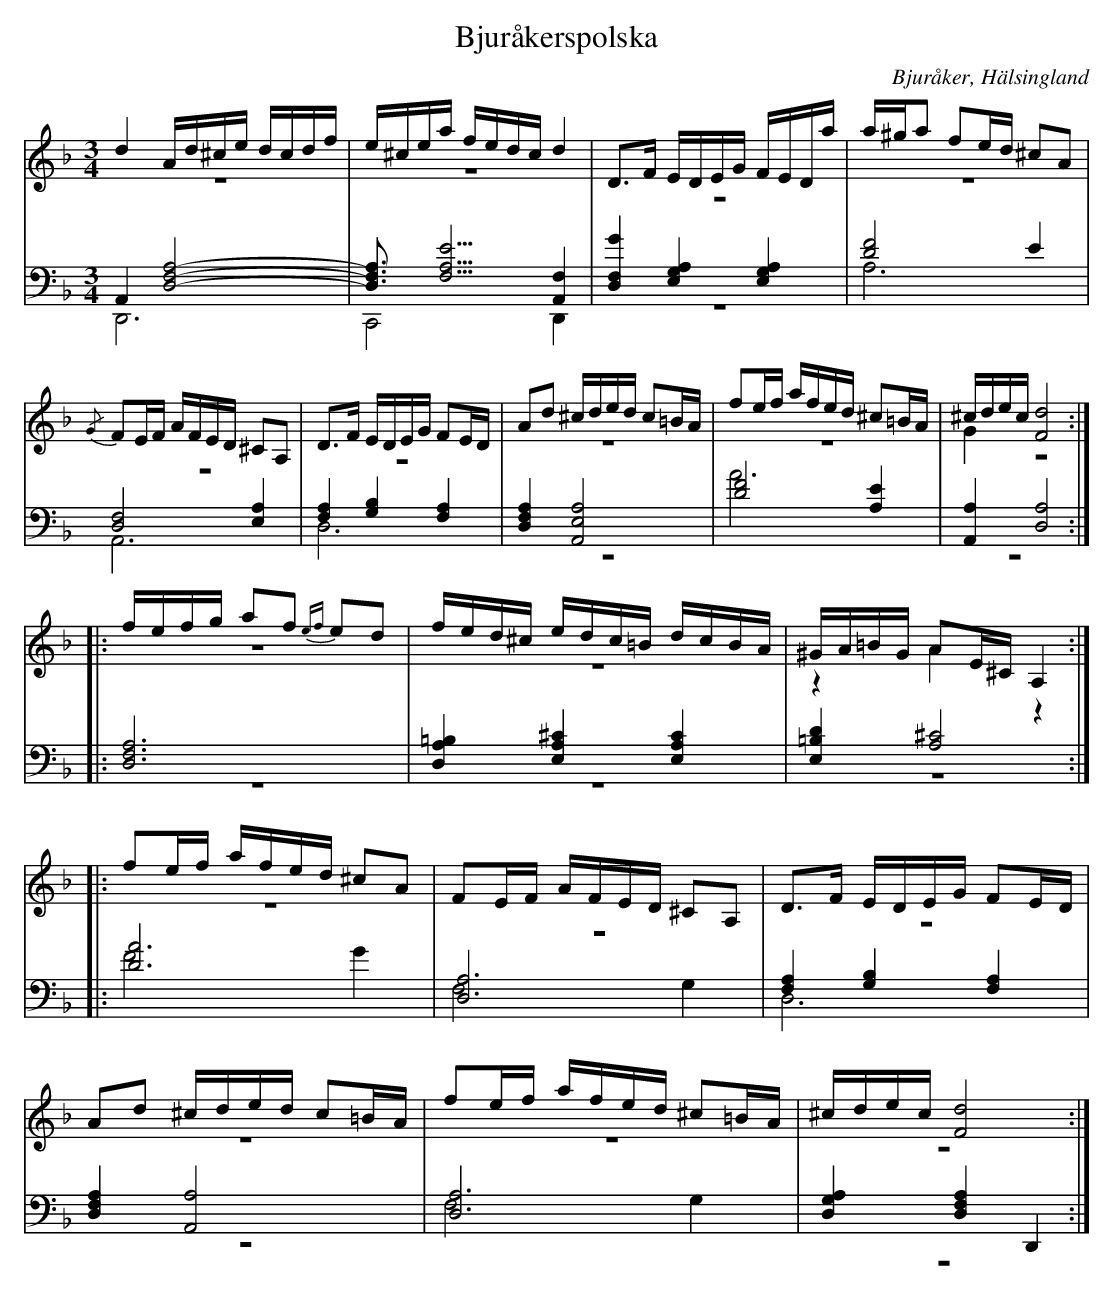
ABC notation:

X:1
T: Bjuråkerspolska
O: Bjuråker, Hälsingland
M: 3/4
L: 1/16
K: Dm
V:1
V:2 merge
V:3
V:4 merge
V:1
d4 Ad^ce dcdf |e^cea fedc d4|D2>F2 EDEG FEDa|a^ga2 f2ed ^c2A2|
{/G}F2EF AFED ^C2A,2|D2>F2 EDEG F2ED|A2d2 ^cded c2=BA|f2ef afed ^c2=BA|^cdec [F8d8]:|
|:fefg a2f2 {ef}e2d2 |fed^c edc=B dcBA|^GA=BG A2E^C A,4:|
|:f2ef afed ^c2A2|F2EF AFED ^C2A,2|D2>F2 EDEG F2ED|
A2d2 ^cded c2=BA|f2ef afed ^c2=BA|^cdec [F8d8]:|
V:2
z12|z12|z12|z12|
z12|z12|z12|z12|G4 z8:|
|:z12|z12|z4 A4 z4:|
|:z12|z12|z12|
z12|z12|z12:|
V:3 clef=bass
A,,4 [D,8F,8A,8]-|[D,3F,3A,3] [F,5A,5E5] [F,4A,,4]|[D,4F,4G4] [E,4G,4A,4] [E,4G,4A,4]|[D8F8] E4|
[D,8F,8] [E,4A,4]|[F,4A,4] [G,4B,4] [F,4A,4]|[D,4F,4A,4] [A,,8E,8A,8]|[D8F8] [A,4E4]|[A,,4A,4] [D,8A,8]:|
|:[D,12F,12A,12]|[D,4A,4=B,4] [E,4A,4^C4] [E,4A,4C4]|[E,4=B,4D4] [A,8^C8]:|
|:[D12A12]|[D,12A,12]|[F,4A,4] [G,4B,4] [F,4A,4]|
[D,4F,4A,4] [A,,8A,8]|[D,12A,12]|[D,4G,4A,4] [D,4F,4A,4] D,,4:|
V:4 clef=bass
D,,12|C,,8 D,,4|z12|A,12|
A,,12|D,12|z12|A12|z12:|
|:z12|z12|z12:|
|:F8 G4|F,8 G,4|D,12|
z12|F,8 G,4|z12:|
